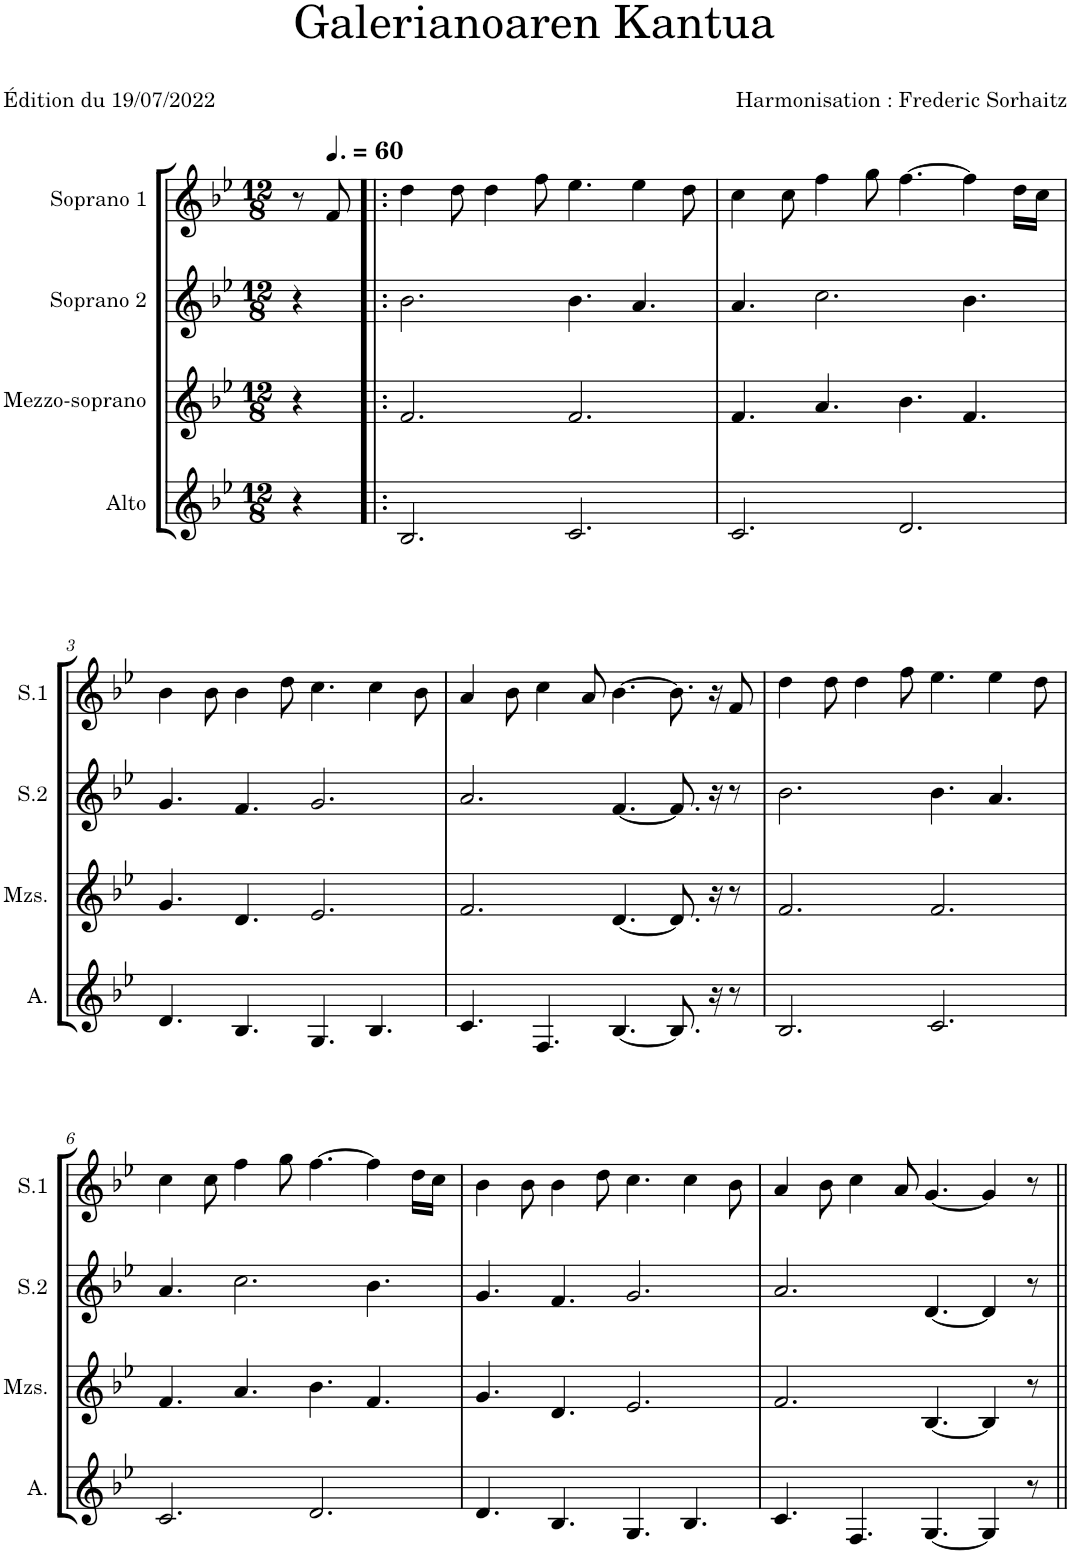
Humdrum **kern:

**kern	**kern	**kern	**kern
*part4	*part3	*part2	*part1
*staff4	*staff3	*staff2	*staff1
*I"Alto	*I"Mezzo-soprano	*I"Soprano 2	*I"Soprano 1
*I'A.	*I'Mzs.	*I'S.2	*I'S.1
*clefG2	*clefG2	*clefG2	*clefG2
*k[b-e-]	*k[b-e-]	*k[b-e-]	*k[b-e-]
*M12/8	*M12/8	*M12/8	*M12/8
=	=	=	=
4r	4r	4r	8r
*	*	*	*MM90
.	.	.	8f/
=1!|:	=1!|:	=1!|:	=1!|:
2.B-/	2.f/	2.b-\	4dd\
.	.	.	8dd\
.	.	.	4dd\
.	.	.	8ff\
2.c/	2.f/	4.b-\	4.ee-\
.	.	4.a/	4ee-\
.	.	.	8dd\
=2	=2	=2	=2
2.c/	4.f/	4.a/	4cc\
.	.	.	8cc\
.	4.a/	2.cc\	4ff\
.	.	.	8gg\
2.d/	4.b-\	.	[4.ff\
.	4.f/	4.b-\	4ff\]
.	.	.	16dd\LL
.	.	.	16cc\JJ
!!LO:LB:g=z
=3	=3	=3	=3
4.d/	4.g/	4.g/	4b-\
.	.	.	8b-\
4.B-/	4.d/	4.f/	4b-\
.	.	.	8dd\
4.G/	2.e-/	2.g/	4.cc\
4.B-/	.	.	4cc\
.	.	.	8b-\
=4	=4	=4	=4
4.c/	2.f/	2.a/	4a/
.	.	.	8b-\
4.F/	.	.	4cc\
.	.	.	8a/
[4.B-/	[4.d/	[4.f/	[4.b-\
8.B-/]	8.d/]	8.f/]	8.b-\]
16r	16r	16r	16r
8r	8r	8r	8f/
=5	=5	=5	=5
2.B-/	2.f/	2.b-\	4dd\
.	.	.	8dd\
.	.	.	4dd\
.	.	.	8ff\
2.c/	2.f/	4.b-\	4.ee-\
.	.	4.a/	4ee-\
.	.	.	8dd\
!!LO:LB:g=z
=6	=6	=6	=6
2.c/	4.f/	4.a/	4cc\
.	.	.	8cc\
.	4.a/	2.cc\	4ff\
.	.	.	8gg\
2.d/	4.b-\	.	[4.ff\
.	4.f/	4.b-\	4ff\]
.	.	.	16dd\LL
.	.	.	16cc\JJ
=7	=7	=7	=7
4.d/	4.g/	4.g/	4b-\
.	.	.	8b-\
4.B-/	4.d/	4.f/	4b-\
.	.	.	8dd\
4.G/	2.e-/	2.g/	4.cc\
4.B-/	.	.	4cc\
.	.	.	8b-\
=8	=8	=8	=8
4.c/	2.f/	2.a/	4a/
.	.	.	8b-\
4.F/	.	.	4cc\
.	.	.	8a/
[4.G/	[4.B-/	[4.d/	[4.g/
4G/]	4B-/]	4d/]	4g/]
8r	8r	8r	8r
=||	=||	=||	=||
*-	*-	*-	*-
